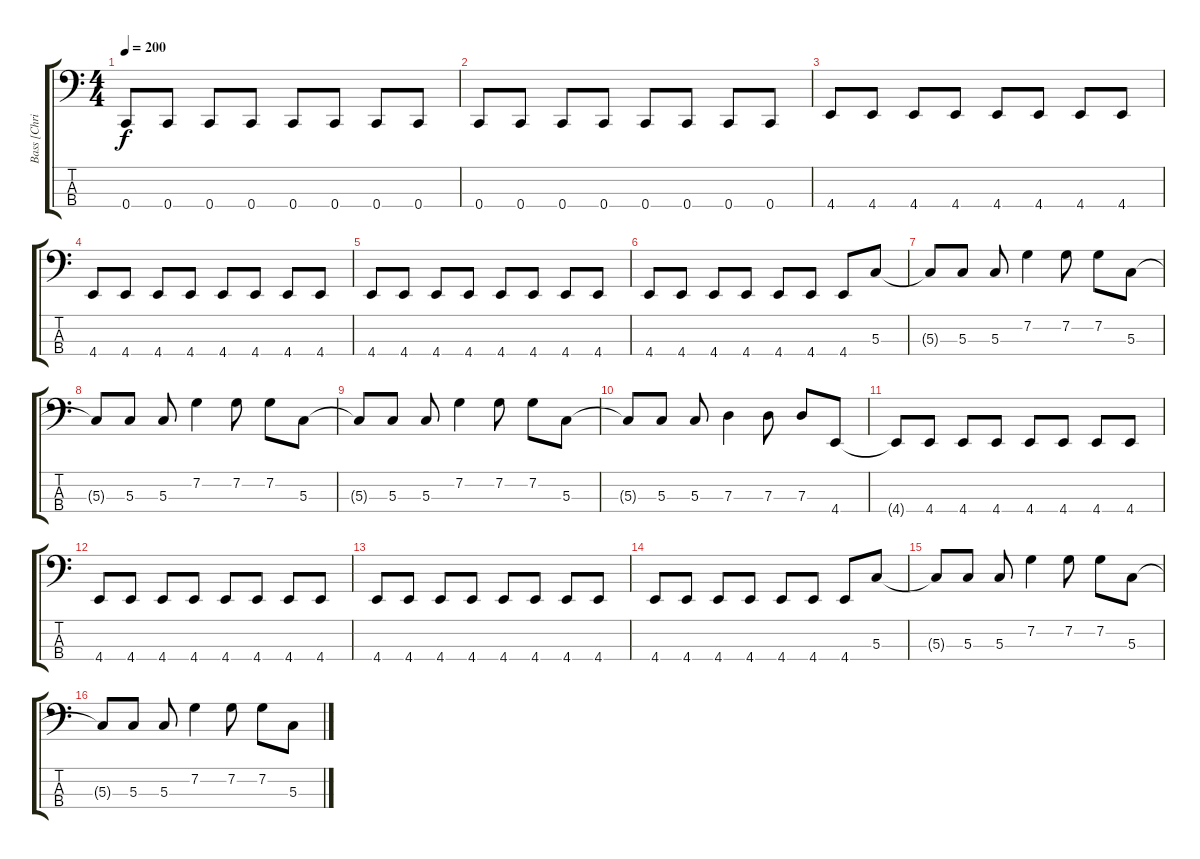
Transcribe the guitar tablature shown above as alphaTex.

\track ("Bass [Chris Steele]" "Bass [Chri") {instrument electricbasspick}
\staff {score tabs}
\tuning (F2 C2 G1 C1) {hide}
\ts (4 4)
\tempo 200
\clef f4
\ks c
0.4.8{dy f} 0.4.8 0.4.8 0.4.8 0.4.8 0.4.8 0.4.8 0.4.8 |
0.4.8 0.4.8 0.4.8 0.4.8 0.4.8 0.4.8 0.4.8 0.4.8 |
4.4.8 4.4.8 4.4.8 4.4.8 4.4.8 4.4.8 4.4.8 4.4.8 |
4.4.8 4.4.8 4.4.8 4.4.8 4.4.8 4.4.8 4.4.8 4.4.8 |
4.4.8 4.4.8 4.4.8 4.4.8 4.4.8 4.4.8 4.4.8 4.4.8 |
4.4.8 4.4.8 4.4.8 4.4.8 4.4.8 4.4.8 4.4.8 5.3.8 |
5.3{t}.8 5.3.8 5.3.8 7.2.4 7.2.8 7.2.8 5.3.8 |
5.3{t}.8 5.3.8 5.3.8 7.2.4 7.2.8 7.2.8 5.3.8 |
5.3{t}.8 5.3.8 5.3.8 7.2.4 7.2.8 7.2.8 5.3.8 |
5.3{t}.8 5.3.8 5.3.8 7.3.4 7.3.8 7.3.8 4.4.8 |
4.4{t}.8 4.4.8 4.4.8 4.4.8 4.4.8 4.4.8 4.4.8 4.4.8 |
4.4.8 4.4.8 4.4.8 4.4.8 4.4.8 4.4.8 4.4.8 4.4.8 |
4.4.8 4.4.8 4.4.8 4.4.8 4.4.8 4.4.8 4.4.8 4.4.8 |
4.4.8 4.4.8 4.4.8 4.4.8 4.4.8 4.4.8 4.4.8 5.3.8 |
5.3{t}.8 5.3.8 5.3.8 7.2.4 7.2.8 7.2.8 5.3.8 |
5.3{t}.8 5.3.8 5.3.8 7.2.4 7.2.8 7.2.8 5.3.8
